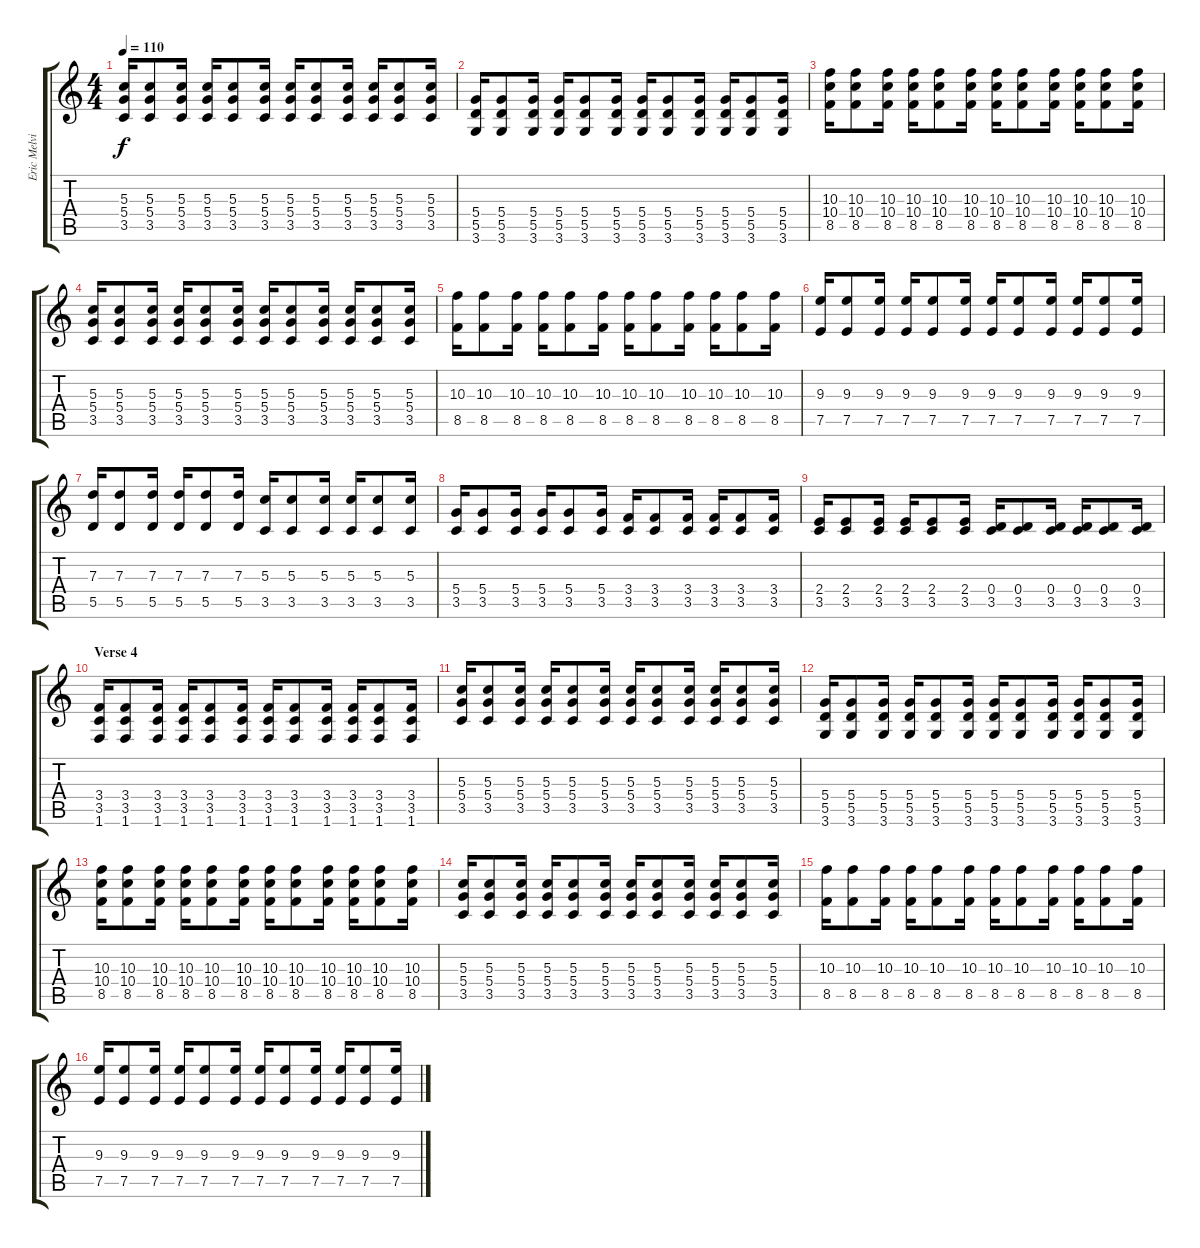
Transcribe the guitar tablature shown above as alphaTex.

\track ("Eric Melvin" "Eric Melvi") {instrument overdrivenguitar}
\staff {score tabs}
\tuning (E4 B3 G3 D3 A2 E2) {hide}
\ts (4 4)
\tempo 110
\clef g2
\ks c
(5.3 5.4 3.5).16{dy f} (5.3 5.4 3.5).8 (5.3 5.4 3.5).16 (5.3 5.4 3.5).16 (5.3 5.4 3.5).8 (5.3 5.4 3.5).16 (5.3 5.4 3.5).16 (5.3 5.4 3.5).8 (5.3 5.4 3.5).16 (5.3 5.4 3.5).16 (5.3 5.4 3.5).8 (5.3 5.4 3.5).16 |
(5.4 5.5 3.6).16 (5.4 5.5 3.6).8 (5.4 5.5 3.6).16 (5.4 5.5 3.6).16 (5.4 5.5 3.6).8 (5.4 5.5 3.6).16 (5.4 5.5 3.6).16 (5.4 5.5 3.6).8 (5.4 5.5 3.6).16 (5.4 5.5 3.6).16 (5.4 5.5 3.6).8 (5.4 5.5 3.6).16 |
(10.3 10.4 8.5).16 (10.3 10.4 8.5).8 (10.3 10.4 8.5).16 (10.3 10.4 8.5).16 (10.3 10.4 8.5).8 (10.3 10.4 8.5).16 (10.3 10.4 8.5).16 (10.3 10.4 8.5).8 (10.3 10.4 8.5).16 (10.3 10.4 8.5).16 (10.3 10.4 8.5).8 (10.3 10.4 8.5).16 |
(5.3 5.4 3.5).16 (5.3 5.4 3.5).8 (5.3 5.4 3.5).16 (5.3 5.4 3.5).16 (5.3 5.4 3.5).8 (5.3 5.4 3.5).16 (5.3 5.4 3.5).16 (5.3 5.4 3.5).8 (5.3 5.4 3.5).16 (5.3 5.4 3.5).16 (5.3 5.4 3.5).8 (5.3 5.4 3.5).16 |
(10.3 8.5).16 (10.3 8.5).8 (10.3 8.5).16 (10.3 8.5).16 (10.3 8.5).8 (10.3 8.5).16 (10.3 8.5).16 (10.3 8.5).8 (10.3 8.5).16 (10.3 8.5).16 (10.3 8.5).8 (10.3 8.5).16 |
(9.3 7.5).16 (9.3 7.5).8 (9.3 7.5).16 (9.3 7.5).16 (9.3 7.5).8 (9.3 7.5).16 (9.3 7.5).16 (9.3 7.5).8 (9.3 7.5).16 (9.3 7.5).16 (9.3 7.5).8 (9.3 7.5).16 |
(7.3 5.5).16 (7.3 5.5).8 (7.3 5.5).16 (7.3 5.5).16 (7.3 5.5).8 (7.3 5.5).16 (5.3 3.5).16 (5.3 3.5).8 (5.3 3.5).16 (5.3 3.5).16 (5.3 3.5).8 (5.3 3.5).16 |
(5.4 3.5).16 (5.4 3.5).8 (5.4 3.5).16 (5.4 3.5).16 (5.4 3.5).8 (5.4 3.5).16 (3.4 3.5).16 (3.4 3.5).8 (3.4 3.5).16 (3.4 3.5).16 (3.4 3.5).8 (3.4 3.5).16 |
(2.4 3.5).16 (2.4 3.5).8 (2.4 3.5).16 (2.4 3.5).16 (2.4 3.5).8 (2.4 3.5).16 (0.4 3.5).16 (0.4 3.5).8 (0.4 3.5).16 (0.4 3.5).16 (0.4 3.5).8 (0.4 3.5).16 |
\section ("" "Verse 4")
(3.4 3.5 1.6).16{volume 15 balance 2 instrument overdrivenguitar} (3.4 3.5 1.6).8 (3.4 3.5 1.6).16 (3.4 3.5 1.6).16 (3.4 3.5 1.6).8 (3.4 3.5 1.6).16 (3.4 3.5 1.6).16 (3.4 3.5 1.6).8 (3.4 3.5 1.6).16 (3.4 3.5 1.6).16 (3.4 3.5 1.6).8 (3.4 3.5 1.6).16 |
(5.3 5.4 3.5).16 (5.3 5.4 3.5).8 (5.3 5.4 3.5).16 (5.3 5.4 3.5).16 (5.3 5.4 3.5).8 (5.3 5.4 3.5).16 (5.3 5.4 3.5).16 (5.3 5.4 3.5).8 (5.3 5.4 3.5).16 (5.3 5.4 3.5).16 (5.3 5.4 3.5).8 (5.3 5.4 3.5).16 |
(5.4 5.5 3.6).16 (5.4 5.5 3.6).8 (5.4 5.5 3.6).16 (5.4 5.5 3.6).16 (5.4 5.5 3.6).8 (5.4 5.5 3.6).16 (5.4 5.5 3.6).16 (5.4 5.5 3.6).8 (5.4 5.5 3.6).16 (5.4 5.5 3.6).16 (5.4 5.5 3.6).8 (5.4 5.5 3.6).16 |
(10.3 10.4 8.5).16 (10.3 10.4 8.5).8 (10.3 10.4 8.5).16 (10.3 10.4 8.5).16 (10.3 10.4 8.5).8 (10.3 10.4 8.5).16 (10.3 10.4 8.5).16 (10.3 10.4 8.5).8 (10.3 10.4 8.5).16 (10.3 10.4 8.5).16 (10.3 10.4 8.5).8 (10.3 10.4 8.5).16 |
(5.3 5.4 3.5).16 (5.3 5.4 3.5).8 (5.3 5.4 3.5).16 (5.3 5.4 3.5).16 (5.3 5.4 3.5).8 (5.3 5.4 3.5).16 (5.3 5.4 3.5).16 (5.3 5.4 3.5).8 (5.3 5.4 3.5).16 (5.3 5.4 3.5).16 (5.3 5.4 3.5).8 (5.3 5.4 3.5).16 |
(10.3 8.5).16 (10.3 8.5).8 (10.3 8.5).16 (10.3 8.5).16 (10.3 8.5).8 (10.3 8.5).16 (10.3 8.5).16 (10.3 8.5).8 (10.3 8.5).16 (10.3 8.5).16 (10.3 8.5).8 (10.3 8.5).16 |
(9.3 7.5).16 (9.3 7.5).8 (9.3 7.5).16 (9.3 7.5).16 (9.3 7.5).8 (9.3 7.5).16 (9.3 7.5).16 (9.3 7.5).8 (9.3 7.5).16 (9.3 7.5).16 (9.3 7.5).8 (9.3 7.5).16
